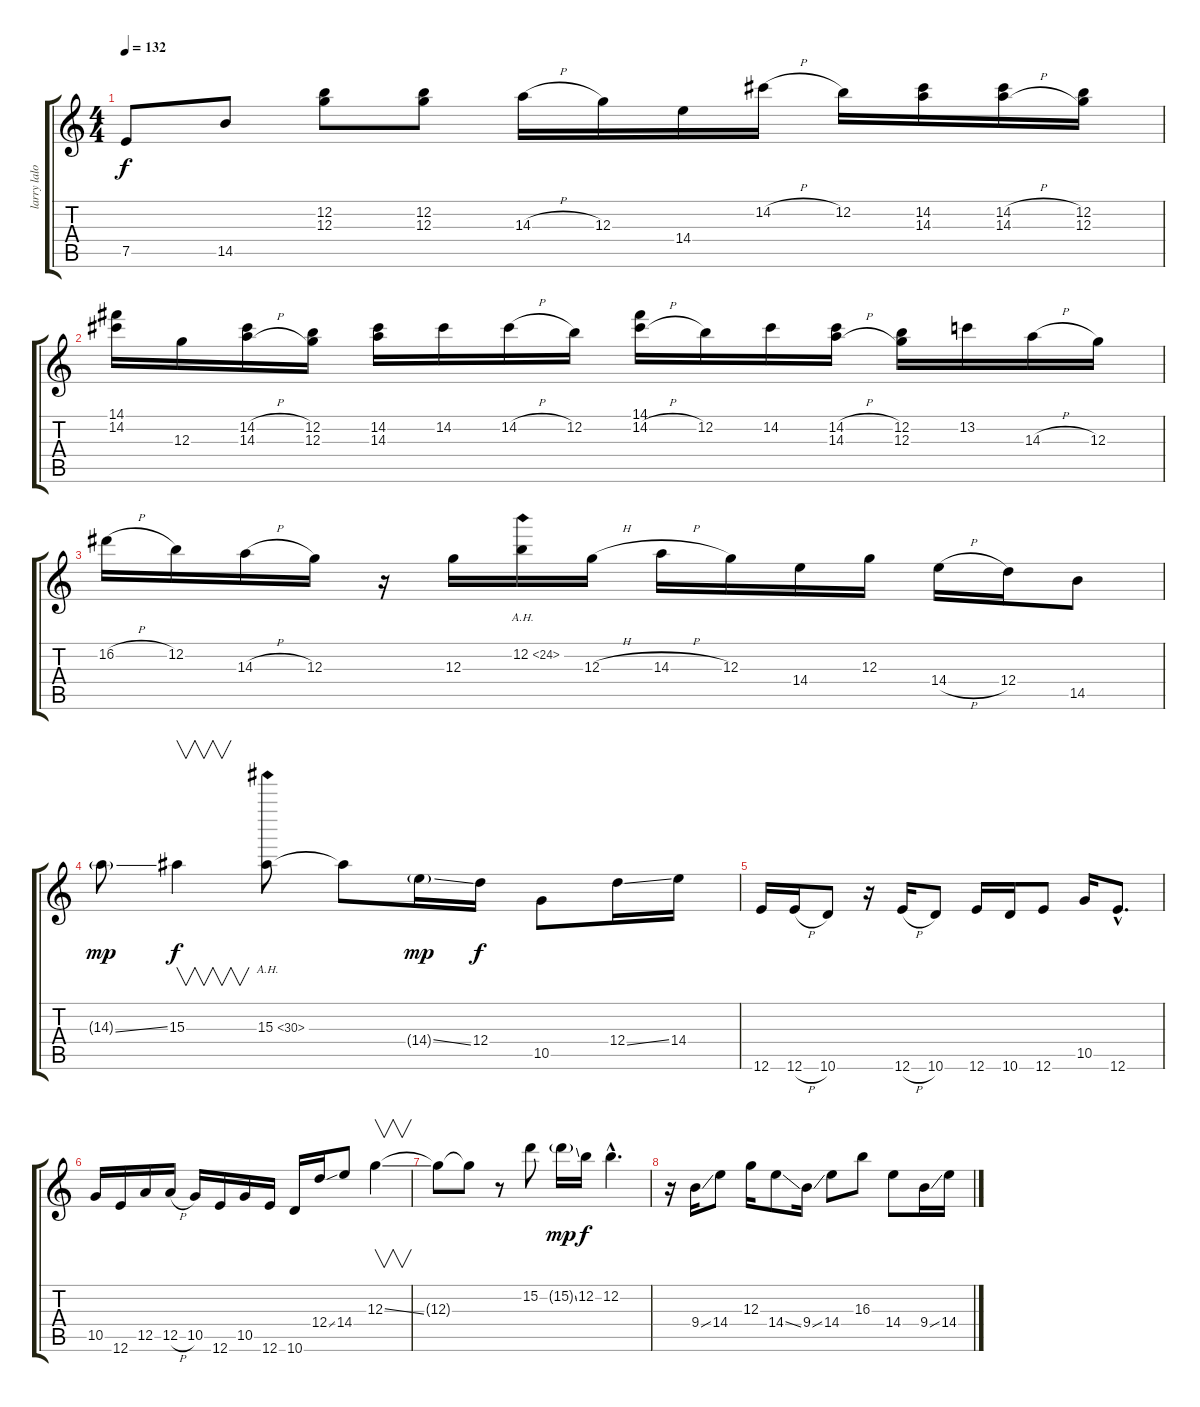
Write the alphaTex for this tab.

\track ("larry lalonde" "larry lalo") {instrument distortionguitar}
\staff {score tabs}
\tuning (E4 B3 G3 D3 A2 E2) {hide}
\ts (4 4)
\tempo 132
\clef g2
\ks c
7.5{t}.8{dy f} 14.5.8 (12.2 12.3).8 (12.2 12.3).8 14.3{h}.16 12.3.16 14.4.16 14.2{h}.16 12.2.16 (14.2 14.3).16 (14.2{h} 14.3{h}).16 (12.2 12.3).16 |
(14.1 14.2).16 12.3.16 (14.2{h} 14.3{h}).16 (12.2 12.3).16 (14.2 14.3).16 14.2.16 14.2{h}.16 12.2.16 (14.1 14.2{h}).16 12.2.16 14.2.16 (14.2{h} 14.3{h}).16 (12.2 12.3).16 13.2.16 14.3{h}.16 12.3.16 |
16.2{h}.16 12.2.16 14.3{h}.16 12.3.16 r.16 12.3.16 12.2{ah 12}.16 12.3{h}.16 14.3{h}.16 12.3.16 14.4.16 12.3.16 14.4{h}.16 12.4.16 14.5.8 |
14.3{ss g}.8{dy mp} 15.3.4{v dy f} 15.3{ah 15}.8 15.3{t}.8 14.4{ss g}.16{dy mp} 12.4.16{dy f} 10.5.8 12.4{ss}.16 14.4.16 |
12.6.16 12.6{h}.16 10.6.8 r.16 12.6{h}.16 10.6.8 12.6.16 10.6.16 12.6.8 10.5.16 12.6{hac}.8{d} |
10.5.16 12.6.16 12.5.16 12.5{h}.16 10.5.16 12.6.16 10.5.16 12.6.16 10.6.16 12.4{ss}.16 14.4.8 12.3{ss}.4{v} |
12.3{t}.8 12.3{t}.8 r.8 15.2.8 15.2{ss g}.16{dy mp} 12.2.16{dy f} 12.2{hac}.4{d} |
r.16 9.4{ss}.16 14.4.8 12.3.16 14.4{ss}.8 9.4{ss}.16 14.4.8 16.3.8 14.4.8 9.4{ss}.16 14.4.16
